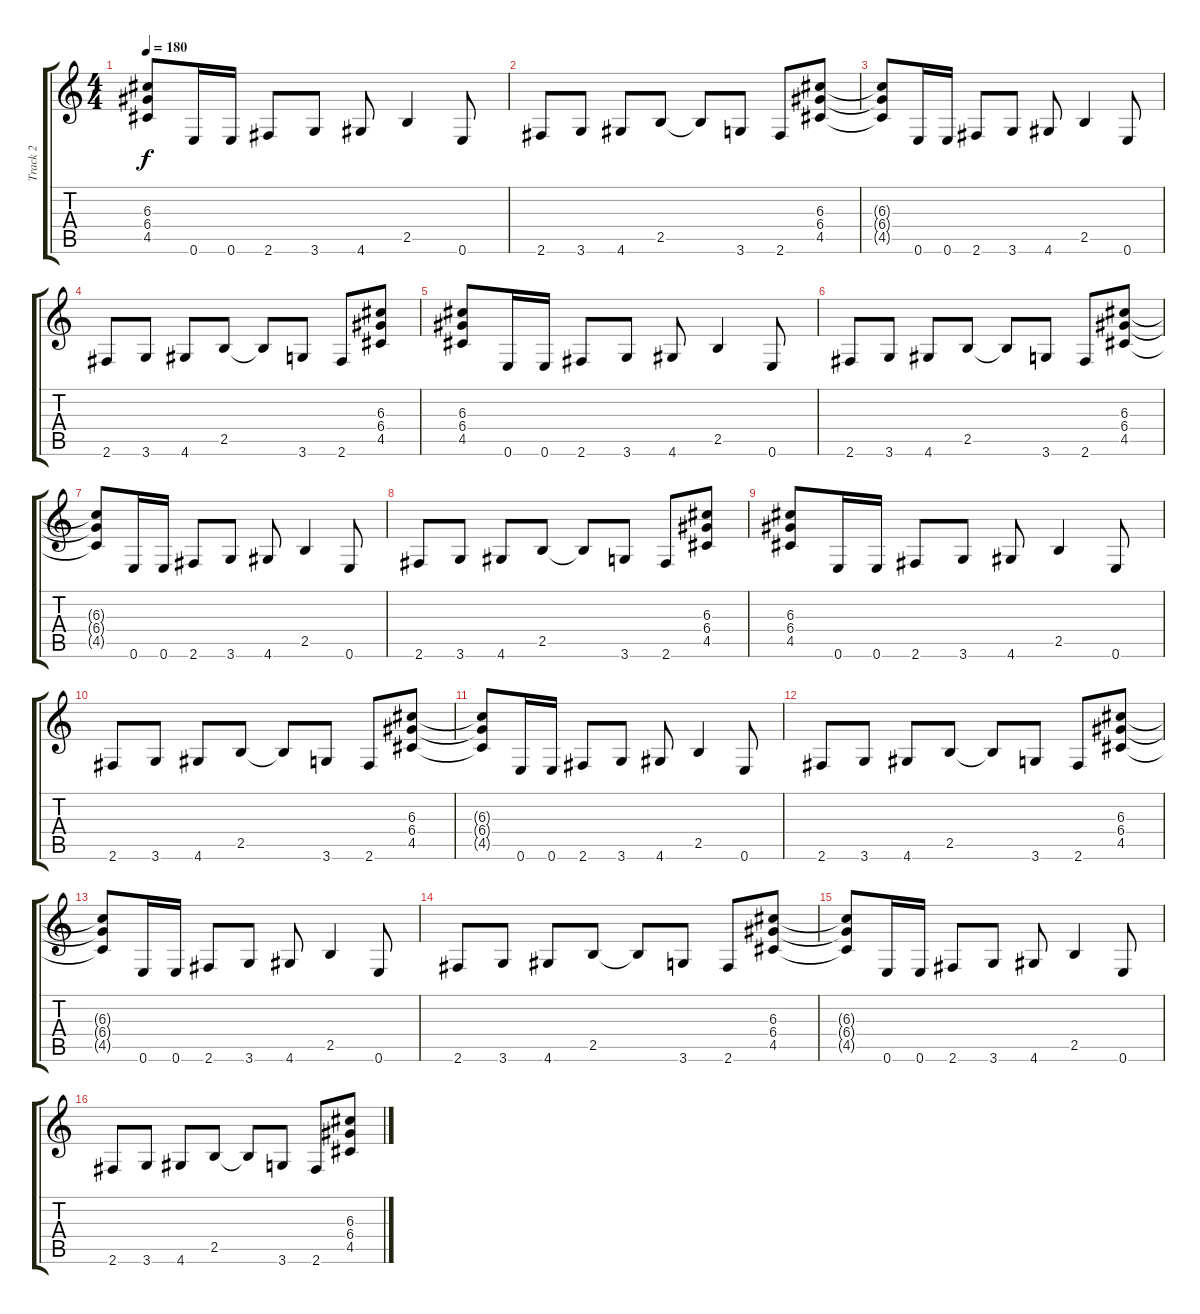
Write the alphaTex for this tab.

\track ("Track 2" "Track 2") {instrument distortionguitar}
\staff {score tabs}
\tuning (E4 B3 G3 D3 A2 E2) {hide}
\ts (4 4)
\tempo 180
\clef g2
\ks c
(6.3 6.4 4.5).8{dy f instrument distortionguitar} 0.6.16 0.6.16 2.6.8 3.6.8 4.6.8 2.5.4 0.6.8 |
2.6.8 3.6.8 4.6.8 2.5.8 2.5{t}.8 3.6.8 2.6.8 (6.3 6.4 4.5).8 |
(6.3{t} 6.4{t} 4.5{t}).8 0.6.16 0.6.16 2.6.8 3.6.8 4.6.8 2.5.4 0.6.8 |
2.6.8 3.6.8 4.6.8 2.5.8 2.5{t}.8 3.6.8 2.6.8 (6.3 6.4 4.5).8 |
(6.3 6.4 4.5).8 0.6.16 0.6.16 2.6.8 3.6.8 4.6.8 2.5.4 0.6.8 |
2.6.8 3.6.8 4.6.8 2.5.8 2.5{t}.8 3.6.8 2.6.8 (6.3 6.4 4.5).8 |
(6.3{t} 6.4{t} 4.5{t}).8 0.6.16 0.6.16 2.6.8 3.6.8 4.6.8 2.5.4 0.6.8 |
2.6.8 3.6.8 4.6.8 2.5.8 2.5{t}.8 3.6.8 2.6.8 (6.3 6.4 4.5).8 |
(6.3 6.4 4.5).8 0.6.16 0.6.16 2.6.8 3.6.8 4.6.8 2.5.4 0.6.8 |
2.6.8 3.6.8 4.6.8 2.5.8 2.5{t}.8 3.6.8 2.6.8 (6.3 6.4 4.5).8 |
(6.3{t} 6.4{t} 4.5{t}).8 0.6.16 0.6.16 2.6.8 3.6.8 4.6.8 2.5.4 0.6.8 |
2.6.8 3.6.8 4.6.8 2.5.8 2.5{t}.8 3.6.8 2.6.8 (6.3 6.4 4.5).8 |
(6.3{t} 6.4{t} 4.5{t}).8 0.6.16 0.6.16 2.6.8 3.6.8 4.6.8 2.5.4 0.6.8 |
2.6.8 3.6.8 4.6.8 2.5.8 2.5{t}.8 3.6.8 2.6.8 (6.3 6.4 4.5).8 |
(6.3{t} 6.4{t} 4.5{t}).8 0.6.16 0.6.16 2.6.8 3.6.8 4.6.8 2.5.4 0.6.8 |
2.6.8 3.6.8 4.6.8 2.5.8 2.5{t}.8 3.6.8 2.6.8 (6.3 6.4 4.5).8
